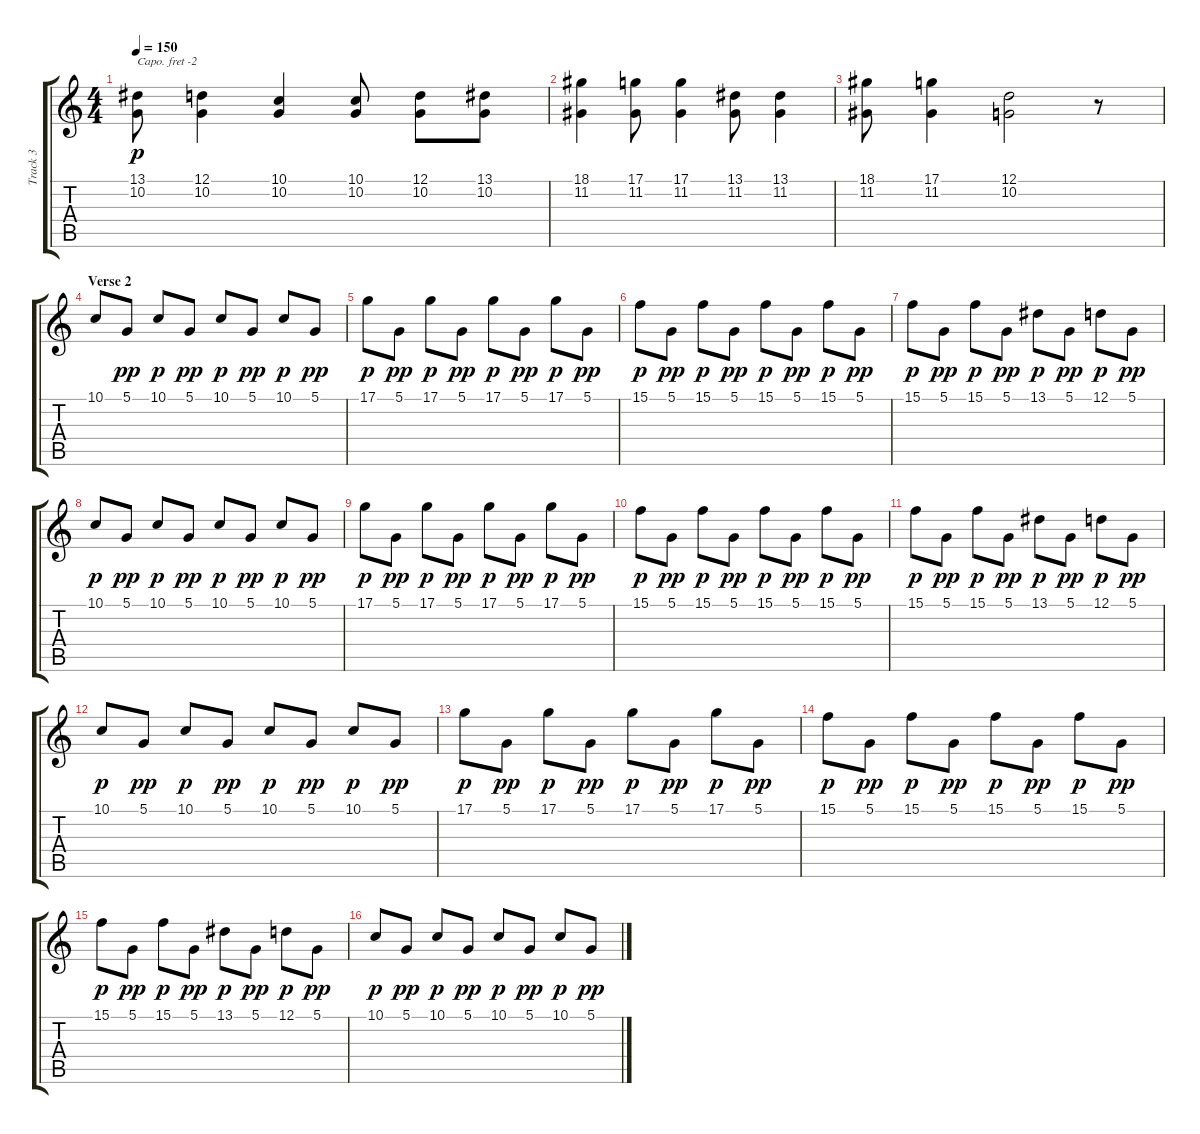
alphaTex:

\track ("Track 3" "Track 3") {instrument violin}
\staff {score tabs}
\capo -2
\tuning (E4 B3 G3 D3 A2 E2) {hide}
\ts (4 4)
\tempo 150
\clef g2
\ks c
(13.1 10.2).8{dy p} (12.1 10.2).4 (10.1 10.2).4 (10.1 10.2).8 (12.1 10.2).8 (13.1 10.2).8 |
(18.1 11.2).4 (17.1 11.2).8 (17.1 11.2).4 (13.1 11.2).8 (13.1 11.2).4 |
(18.1 11.2).8 (17.1 11.2).4 (12.1 10.2).2 r.8 |
\section ("" "Verse 2")
10.1.8 5.1.8{dy pp} 10.1.8{dy p} 5.1.8{dy pp} 10.1.8{dy p} 5.1.8{dy pp} 10.1.8{dy p} 5.1.8{dy pp} |
17.1.8{dy p} 5.1.8{dy pp} 17.1.8{dy p} 5.1.8{dy pp} 17.1.8{dy p} 5.1.8{dy pp} 17.1.8{dy p} 5.1.8{dy pp} |
15.1.8{dy p} 5.1.8{dy pp} 15.1.8{dy p} 5.1.8{dy pp} 15.1.8{dy p} 5.1.8{dy pp} 15.1.8{dy p} 5.1.8{dy pp} |
15.1.8{dy p} 5.1.8{dy pp} 15.1.8{dy p} 5.1.8{dy pp} 13.1.8{dy p} 5.1.8{dy pp} 12.1.8{dy p} 5.1.8{dy pp} |
10.1.8{dy p} 5.1.8{dy pp} 10.1.8{dy p} 5.1.8{dy pp} 10.1.8{dy p} 5.1.8{dy pp} 10.1.8{dy p} 5.1.8{dy pp} |
17.1.8{dy p} 5.1.8{dy pp} 17.1.8{dy p} 5.1.8{dy pp} 17.1.8{dy p} 5.1.8{dy pp} 17.1.8{dy p} 5.1.8{dy pp} |
15.1.8{dy p} 5.1.8{dy pp} 15.1.8{dy p} 5.1.8{dy pp} 15.1.8{dy p} 5.1.8{dy pp} 15.1.8{dy p} 5.1.8{dy pp} |
15.1.8{dy p} 5.1.8{dy pp} 15.1.8{dy p} 5.1.8{dy pp} 13.1.8{dy p} 5.1.8{dy pp} 12.1.8{dy p} 5.1.8{dy pp} |
10.1.8{dy p} 5.1.8{dy pp} 10.1.8{dy p} 5.1.8{dy pp} 10.1.8{dy p} 5.1.8{dy pp} 10.1.8{dy p} 5.1.8{dy pp} |
17.1.8{dy p} 5.1.8{dy pp} 17.1.8{dy p} 5.1.8{dy pp} 17.1.8{dy p} 5.1.8{dy pp} 17.1.8{dy p} 5.1.8{dy pp} |
15.1.8{dy p} 5.1.8{dy pp} 15.1.8{dy p} 5.1.8{dy pp} 15.1.8{dy p} 5.1.8{dy pp} 15.1.8{dy p} 5.1.8{dy pp} |
15.1.8{dy p} 5.1.8{dy pp} 15.1.8{dy p} 5.1.8{dy pp} 13.1.8{dy p} 5.1.8{dy pp} 12.1.8{dy p} 5.1.8{dy pp} |
10.1.8{dy p} 5.1.8{dy pp} 10.1.8{dy p} 5.1.8{dy pp} 10.1.8{dy p} 5.1.8{dy pp} 10.1.8{dy p} 5.1.8{dy pp}
